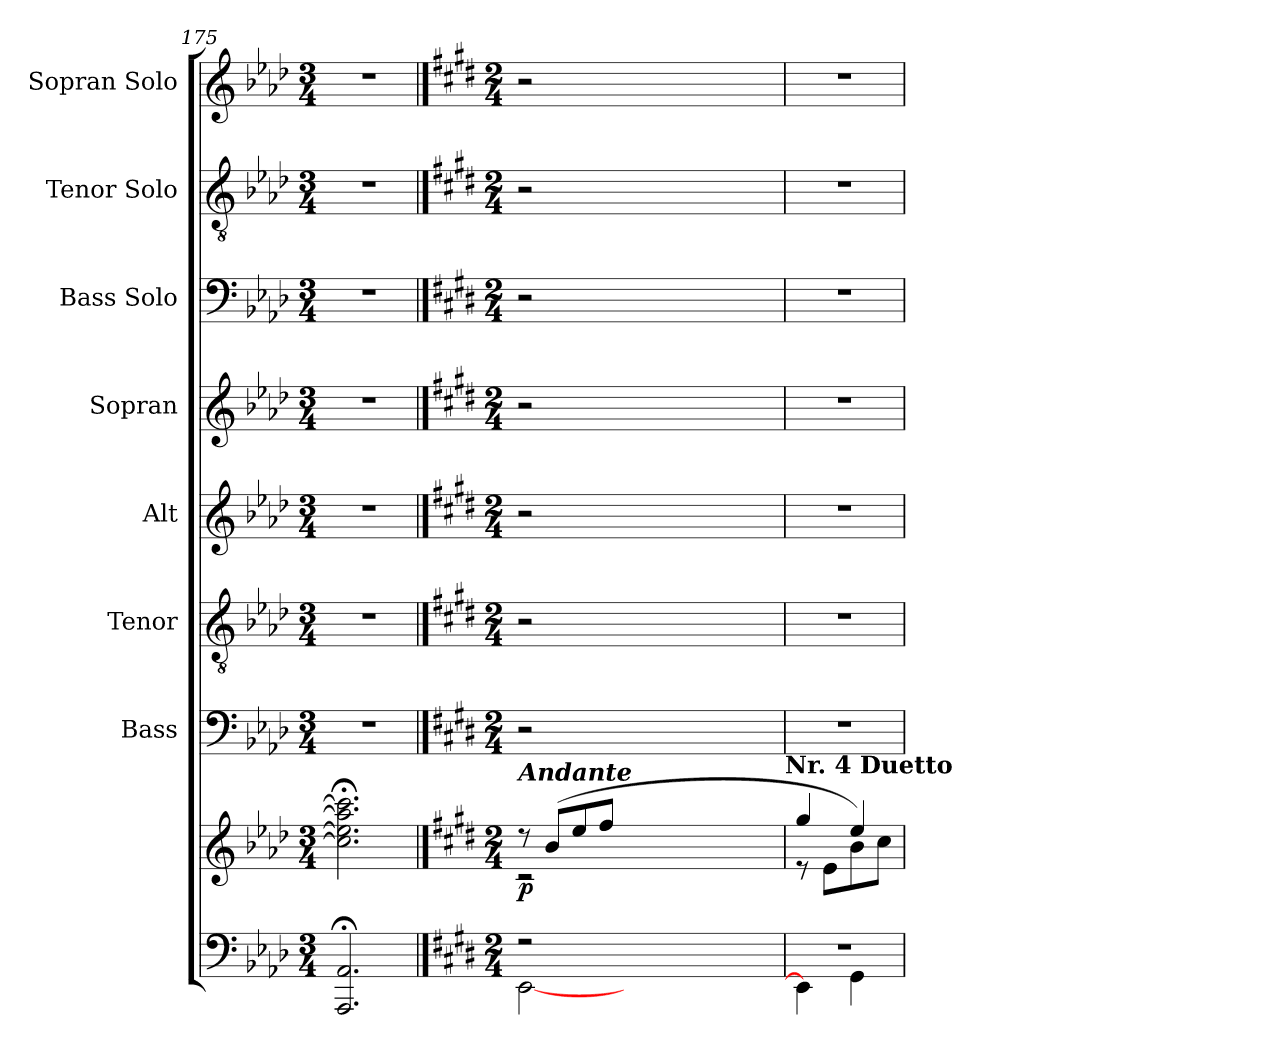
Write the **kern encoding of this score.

**kern	**kern	**dynam	**kern	**kern	**kern	**kern	**kern	**kern	**kern
*part8	*part8	*part8	*part7	*part6	*part5	*part4	*part3	*part2	*part1
*staff9	*staff8	*staff8/9	*staff7	*staff6	*staff5	*staff4	*staff3	*staff2	*staff1
*	*	*	*I"Bass	*I"Tenor	*I"Alt	*I"Sopran	*I"Bass Solo	*I"Tenor Solo	*I"Sopran Solo
*	*	*	*I'B.	*I'T.	*I'A.	*I'S.	*I'B. Solo	*I'T. Solo	*I'S. Solo
*clefF4	*clefG2	*	*clefF4	*clefGv2	*clefG2	*clefG2	*clefF4	*clefGv2	*clefG2
*k[b-e-a-d-]	*k[b-e-a-d-]	*	*k[b-e-a-d-]	*k[b-e-a-d-]	*k[b-e-a-d-]	*k[b-e-a-d-]	*k[b-e-a-d-]	*k[b-e-a-d-]	*k[b-e-a-d-]
*A-:	*A-:	*	*A-:	*A-:	*A-:	*A-:	*A-:	*A-:	*A-:
*M3/4	*M3/4	*	*M3/4	*M3/4	*M3/4	*M3/4	*M3/4	*M3/4	*M3/4
=175	=175	=175	=175	=175	=175	=175	=175	=175	=175
2.AAA-/;< 2.AA-/;<	2.cc\];< 2.ee-\];< 2.aa-\];< 2.ccc\];<	.	2.r	2.r	2.r	2.r	2.r	2.r	2.r
!!LO:LB:g=z
==176	==176	==176	==176	==176	==176	==176	==176	==176	==176
*k[f#c#g#d#]	*k[f#c#g#d#]	*	*k[f#c#g#d#]	*k[f#c#g#d#]	*k[f#c#g#d#]	*k[f#c#g#d#]	*k[f#c#g#d#]	*k[f#c#g#d#]	*k[f#c#g#d#]
*E:	*E:	*	*E:	*E:	*E:	*E:	*E:	*E:	*E:
*M2/4	*M2/4	*	*M2/4	*M2/4	*M2/4	*M2/4	*M2/4	*M2/4	*M2/4
*^	*^	*	*	*	*	*	*	*	*
!	!	!LO:TX:a:Bi:t=Andante	!	!	!	!	!	!	!	!	!
!	!	!	!	!LO:DY:b	!	!	!	!	!	!	!
2rG	[<2EE\	8rdd	2rd	p	2r	2r	2r	2r	2r	2r	2r
.	.	(>8b/L	.	.	.	.	.	.	.	.	.
.	.	8ee/	.	.	.	.	.	.	.	.	.
.	.	8ff#/J	.	.	.	.	.	.	.	.	.
1ryy	1ryy	1ryy	1ryy	.	1ryy	1ryy	1ryy	1ryy	1ryy	1ryy	1ryy
8ryy	8ryy	8ryy	8ryy	.	8ryy	8ryy	8ryy	8ryy	8ryy	8ryy	8ryy
16ryy	16ryy	16ryy	16ryy	.	16ryy	16ryy	16ryy	16ryy	16ryy	16ryy	16ryy
32ryy	32ryy	32ryy	32ryy	.	32ryy	32ryy	32ryy	32ryy	32ryy	32ryy	32ryy
128.ryy	128.ryy	128.ryy	128.ryy	.	128.ryy	128.ryy	128.ryy	128.ryy	128.ryy	128.ryy	128.ryy
!	!	!	!LO:TX:a:B:t=Nr. 4 Duetto	!	!	!	!	!	!	!	!
=177	=177	=177	=177	=177	=177	=177	=177	=177	=177	=177	=177
2rG	4EE\]	4gg#/	8re	.	2r	2r	2r	2r	2r	2r	2r
.	.	.	8e\L	.	.	.	.	.	.	.	.
.	4GG#\	4ee/)	8b\	.	.	.	.	.	.	.	.
.	.	.	8cc#\J	.	.	.	.	.	.	.	.
*v	*v	*	*	*	*	*	*	*	*	*	*
*	*v	*v	*	*	*	*	*	*	*	*
=	=	=	=	=	=	=	=	=	=
*-	*-	*-	*-	*-	*-	*-	*-	*-	*-
